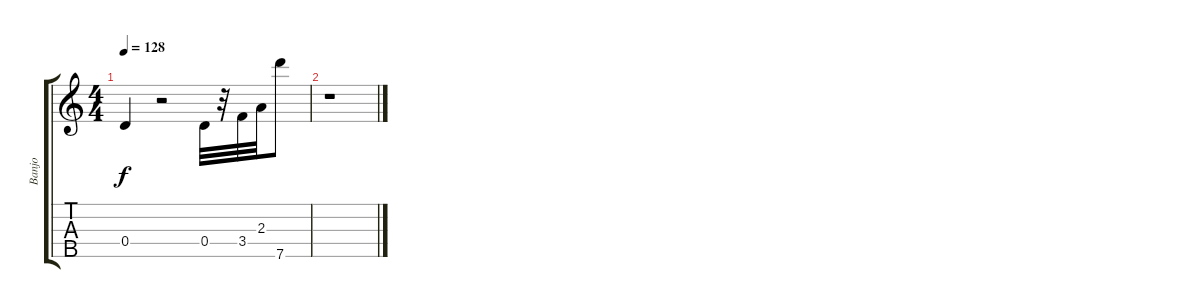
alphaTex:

\track ("Banjo " "Banjo ") {instrument banjo}
\staff {score tabs}
\tuning (D4 B3 G3 D3 G4) {hide}
\displaytranspose 12
\ts (4 4)
\tempo 128
\clef g2
\ks c
0.4.4{dy f} r.2 0.4.32 r.32 3.4.32 2.3.32 7.5.8 |
r.1
